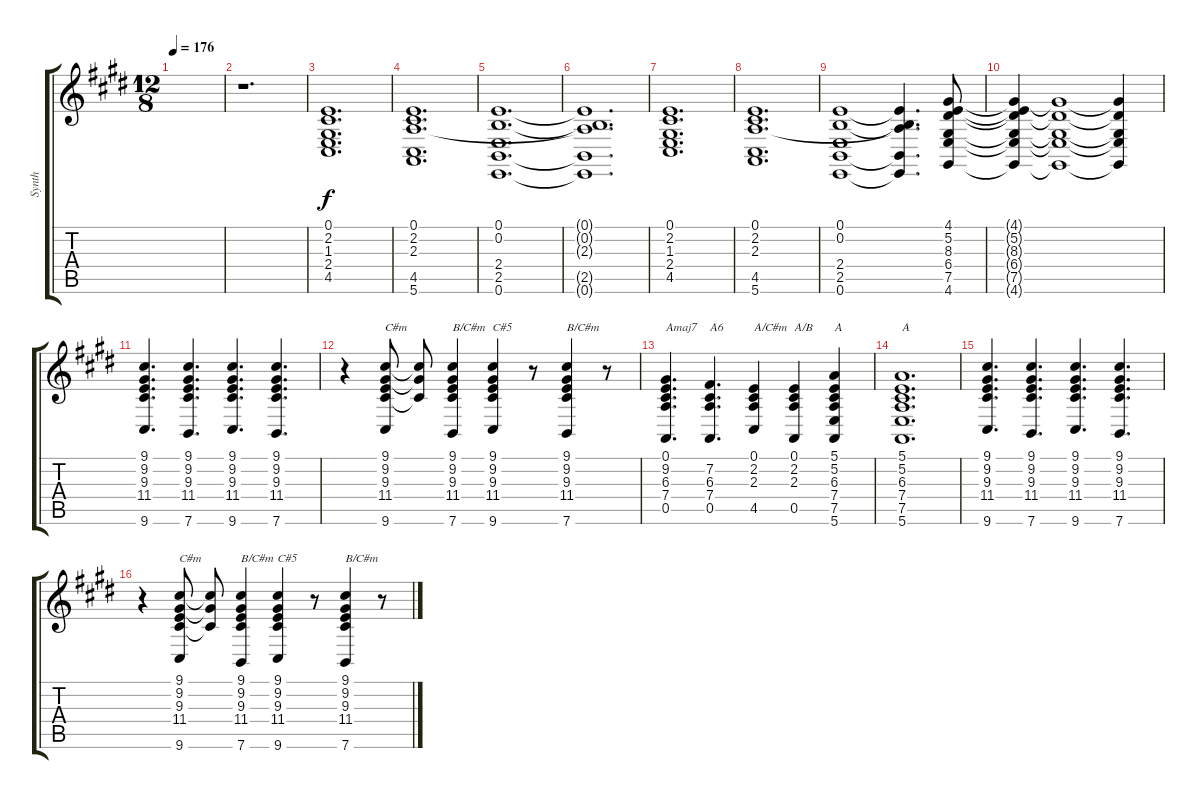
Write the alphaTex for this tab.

\track ("Synth" "Synth") {instrument pad8sweep}
\staff {score tabs}
\tuning (E4 B3 G3 D3 A2 E2) {hide}
\ts (12 8)
\tempo 176
\clef g2
\ks e
|
r.1{d} |
(0.1 2.2 1.3 2.4 4.5).1{d} |
(0.1 2.2 2.3 4.5 5.6).1{d} |
(0.1 0.2 2.4 2.5 0.6).1{d} |
(0.1{t} 0.2{t} 2.3{t} 2.5{t} 0.6{t}).1{d} |
(0.1 2.2 1.3 2.4 4.5).1{d} |
(0.1 2.2 2.3 4.5 5.6).1{d} |
(0.1 0.2 2.4 2.5 0.6).1 (0.1{t} 0.2{t} 2.3{t} 2.5{t} 0.6{t}).4{d} (4.1 5.2 8.3 6.4 7.5 4.6).8 |
(4.1{t} 5.2{t} 8.3{t} 6.4{t} 7.5{t} 4.6{t}).4 (4.1{t} 8.3{t} 6.4{t} 7.5{t} 4.6{t}).1 (4.1{t} 8.3{t} 6.4{t} 7.5{t} 4.6{t}).4 |
(9.1 9.2 9.3 11.4 9.6).4{d instrument fx4atmosphere} (9.1 9.2 9.3 11.4 7.6).4{d} (9.1 9.2 9.3 11.4 9.6).4{d} (9.1 9.2 9.3 11.4 7.6).4{d} |
r.4 (9.1 9.2 9.3 11.4 9.6).8{txt "C#m"} (9.1{t} 9.2{t} 11.4{t}).8 (9.1 9.2 9.3 11.4 7.6).4{txt "B/C#m"} (9.1 9.2 9.3 11.4 9.6).4{txt "C#5"} r.8 (9.1 9.2 9.3 11.4 7.6).4{txt "B/C#m"} r.8 |
(0.1 9.2 6.3 7.4 0.5).4{d txt "Amaj7"} (7.2 6.3 7.4 0.5).4{d txt "A6"} (0.1 2.2 2.3 4.5).4{txt "A/C#m"} (0.1 2.2 2.3 0.5).4{txt "A/B"} (5.1 5.2 6.3 7.4 7.5 5.6).4{txt "A"} |
(5.1 5.2 6.3 7.4 7.5 5.6).1{d txt "A"} |
(9.1 9.2 9.3 11.4 9.6).4{d} (9.1 9.2 9.3 11.4 7.6).4{d} (9.1 9.2 9.3 11.4 9.6).4{d} (9.1 9.2 9.3 11.4 7.6).4{d} |
r.4 (9.1 9.2 9.3 11.4 9.6).8{txt "C#m"} (9.1{t} 9.2{t} 11.4{t}).8 (9.1 9.2 9.3 11.4 7.6).4{txt "B/C#m"} (9.1 9.2 9.3 11.4 9.6).4{txt "C#5"} r.8 (9.1 9.2 9.3 11.4 7.6).4{txt "B/C#m"} r.8
